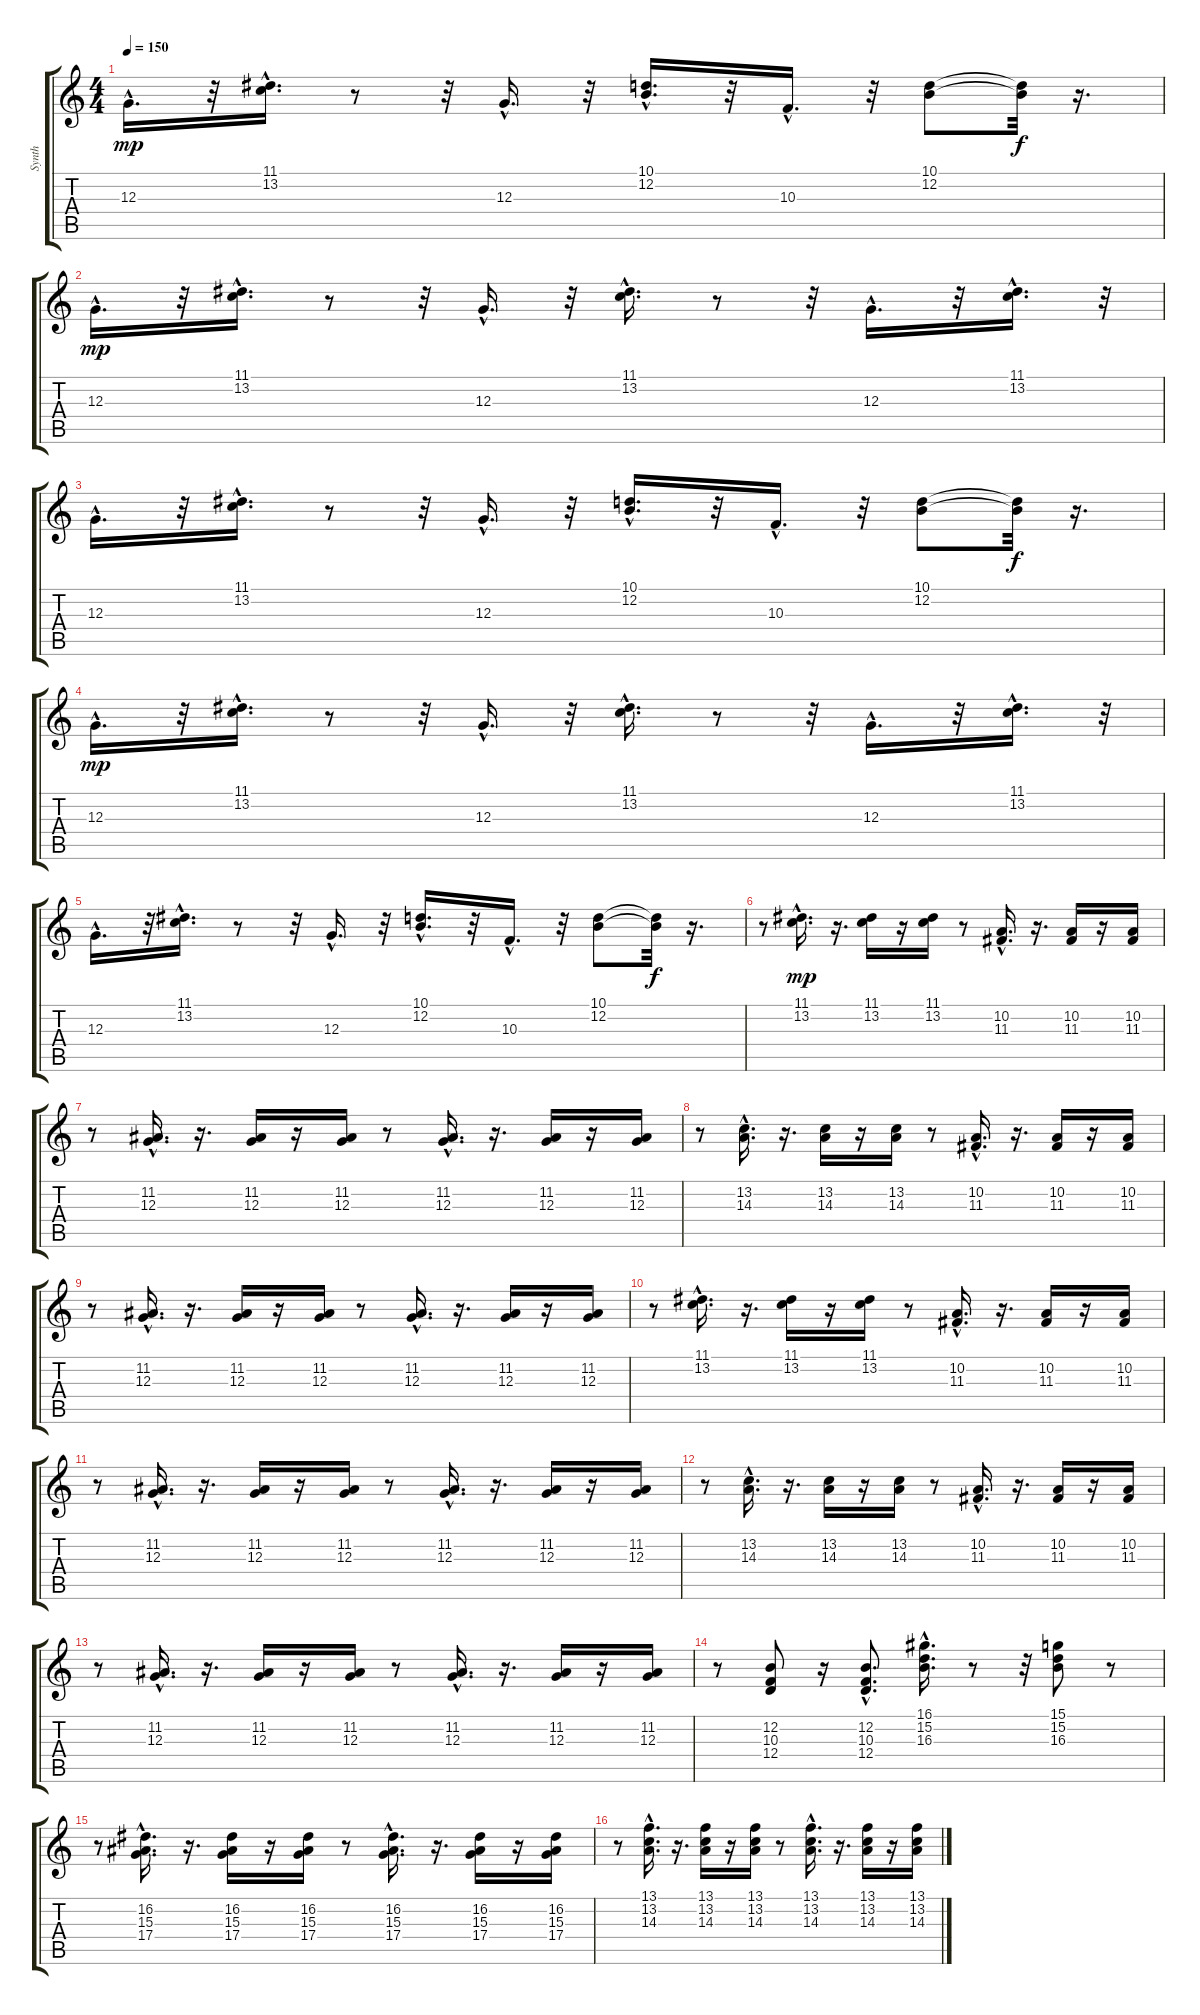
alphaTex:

\track ("Synth" "Synth") {instrument stringensemble1}
\staff {score tabs}
\tuning (E4 B3 G3 D3 A2 E2) {hide}
\ts (4 4)
\tempo 150
\clef g2
\ks c
12.3{hac}.16{d dy mp} r.32 (11.1{hac} 13.2{hac}).16{d} r.8 r.32 12.3{hac}.16{d} r.32 (10.1{hac} 12.2{hac}).16{d} r.32 10.3{hac}.16{d} r.32 (10.1 12.2).8 (10.1{t} 12.2{t}).32{dy f} r.16{d} |
12.3{hac}.16{d dy mp} r.32 (11.1{hac} 13.2{hac}).16{d} r.8 r.32 12.3{hac}.16{d} r.32 (11.1{hac} 13.2{hac}).16{d} r.8 r.32 12.3{hac}.16{d} r.32 (11.1{hac} 13.2{hac}).16{d} r.32 |
12.3{hac}.16{d} r.32 (11.1{hac} 13.2{hac}).16{d} r.8 r.32 12.3{hac}.16{d} r.32 (10.1{hac} 12.2{hac}).16{d} r.32 10.3{hac}.16{d} r.32 (10.1 12.2).8 (10.1{t} 12.2{t}).32{dy f} r.16{d} |
12.3{hac}.16{d dy mp} r.32 (11.1{hac} 13.2{hac}).16{d} r.8 r.32 12.3{hac}.16{d} r.32 (11.1{hac} 13.2{hac}).16{d} r.8 r.32 12.3{hac}.16{d} r.32 (11.1{hac} 13.2{hac}).16{d} r.32 |
12.3{hac}.16{d} r.32 (11.1{hac} 13.2{hac}).16{d} r.8 r.32 12.3{hac}.16{d} r.32 (10.1{hac} 12.2{hac}).16{d} r.32 10.3{hac}.16{d} r.32 (10.1 12.2).8 (10.1{t} 12.2{t}).32{dy f} r.16{d} |
r.8 (11.1{hac} 13.2{hac}).16{d dy mp instrument lead2sawtooth} r.16{d} (11.1 13.2).16 r.16 (11.1 13.2).16 r.8 (10.2{hac} 11.3{hac}).16{d} r.16{d} (10.2 11.3).16 r.16 (10.2 11.3).16 |
r.8 (11.2{hac} 12.3{hac}).16{d} r.16{d} (11.2 12.3).16 r.16 (11.2 12.3).16 r.8 (11.2{hac} 12.3{hac}).16{d} r.16{d} (11.2 12.3).16 r.16 (11.2 12.3).16 |
r.8 (13.2{hac} 14.3{hac}).16{d} r.16{d} (13.2 14.3).16 r.16 (13.2 14.3).16 r.8 (10.2{hac} 11.3{hac}).16{d} r.16{d} (10.2 11.3).16 r.16 (10.2 11.3).16 |
r.8 (11.2{hac} 12.3{hac}).16{d} r.16{d} (11.2 12.3).16 r.16 (11.2 12.3).16 r.8 (11.2{hac} 12.3{hac}).16{d} r.16{d} (11.2 12.3).16 r.16 (11.2 12.3).16 |
r.8 (11.1{hac} 13.2{hac}).16{d} r.16{d} (11.1 13.2).16 r.16 (11.1 13.2).16 r.8 (10.2{hac} 11.3{hac}).16{d} r.16{d} (10.2 11.3).16 r.16 (10.2 11.3).16 |
r.8 (11.2{hac} 12.3{hac}).16{d} r.16{d} (11.2 12.3).16 r.16 (11.2 12.3).16 r.8 (11.2{hac} 12.3{hac}).16{d} r.16{d} (11.2 12.3).16 r.16 (11.2 12.3).16 |
r.8 (13.2{hac} 14.3{hac}).16{d} r.16{d} (13.2 14.3).16 r.16 (13.2 14.3).16 r.8 (10.2{hac} 11.3{hac}).16{d} r.16{d} (10.2 11.3).16 r.16 (10.2 11.3).16 |
r.8 (11.2{hac} 12.3{hac}).16{d} r.16{d} (11.2 12.3).16 r.16 (11.2 12.3).16 r.8 (11.2{hac} 12.3{hac}).16{d} r.16{d} (11.2 12.3).16 r.16 (11.2 12.3).16 |
r.8 (12.2 10.3 12.4).8 r.16 (12.2{hac} 10.3{hac} 12.4{hac}).8{d} (16.1{hac} 15.2{hac} 16.3{hac}).16{d} r.8 r.32 (15.1 15.2 16.3).8 r.8 |
r.8 (16.2{hac} 15.3{hac} 17.4{hac}).16{d} r.16{d} (16.2 15.3 17.4).16 r.16 (16.2 15.3 17.4).16 r.8 (16.2{hac} 15.3{hac} 17.4{hac}).16{d} r.16{d} (16.2 15.3 17.4).16 r.16 (16.2 15.3 17.4).16 |
r.8 (13.1{hac} 13.2{hac} 14.3{hac}).16{d} r.16{d} (13.1 13.2 14.3).16 r.16 (13.1 13.2 14.3).16 r.8 (13.1{hac} 13.2{hac} 14.3{hac}).16{d} r.16{d} (13.1 13.2 14.3).16 r.16 (13.1 13.2 14.3).16
